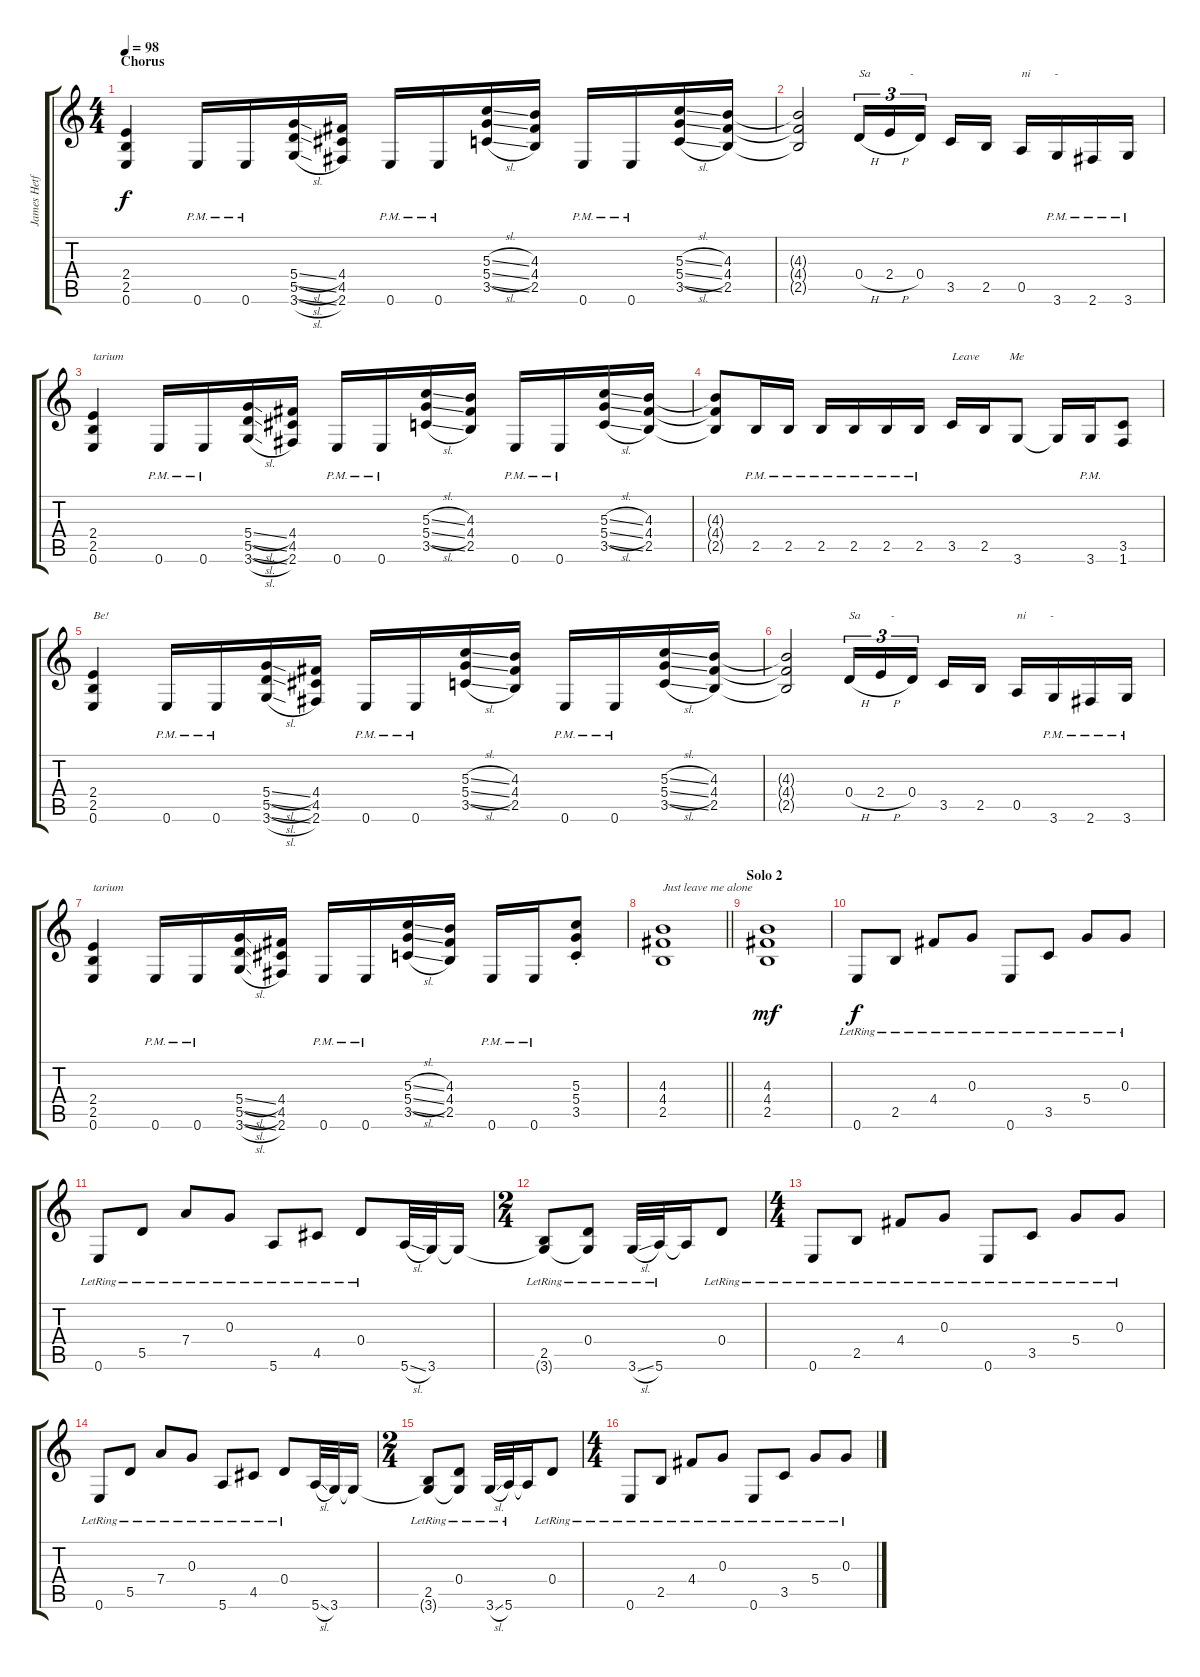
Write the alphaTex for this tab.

\track ("James Hetfield" "James Hetf") {instrument electricguitarclean}
\staff {score tabs}
\tuning (E4 B3 G3 D3 A2 E2) {hide}
\ts (4 4)
\section ("" "Chorus")
\tempo 98
\clef g2
\ks c
(2.4 2.5 0.6).4{dy f instrument distortionguitar} 0.6{pm}.16 0.6{pm}.16 (5.4{sl} 5.5{sl} 3.6{sl}).16 (4.4 4.5 2.6).16 0.6{pm}.16 0.6{pm}.16 (5.3{sl} 5.4{sl} 3.5{sl}).16 (4.3 4.4 2.5).16 0.6{pm}.16 0.6{pm}.16 (5.3{sl} 5.4{sl} 3.5{sl}).16 (4.3 4.4 2.5).16 |
(4.3{t} 4.4{t} 2.5{t}).2 0.4{h}.16{tu (3 2) txt "Sa             -    "} 2.4{h}.16{tu (3 2)} 0.4.16{tu (3 2) beam splitsecondary} 3.5.16 2.5.16 0.5.16{txt "ni        -   "} 3.6{pm}.16 2.6{pm}.16 3.6{pm}.16 |
(2.4 2.5 0.6).4{txt "tarium"} 0.6{pm}.16 0.6{pm}.16 (5.4{sl} 5.5{sl} 3.6{sl}).16 (4.4 4.5 2.6).16 0.6{pm}.16 0.6{pm}.16 (5.3{sl} 5.4{sl} 3.5{sl}).16 (4.3 4.4 2.5).16 0.6{pm}.16 0.6{pm}.16 (5.3{sl} 5.4{sl} 3.5{sl}).16 (4.3 4.4 2.5).16 |
(4.3{t} 4.4{t} 2.5{t}).8 2.5{pm}.16 2.5{pm}.16 2.5{pm}.16 2.5{pm}.16 2.5{pm}.16 2.5{pm}.16 3.5.16{txt "Leave          Me "} 2.5.16 3.6.8 3.6{t}.16 3.6{pm}.16 (3.5 1.6).8 |
(2.4 2.5 0.6).4{txt "Be!"} 0.6{pm}.16 0.6{pm}.16 (5.4{sl} 5.5{sl} 3.6{sl}).16 (4.4 4.5 2.6).16 0.6{pm}.16 0.6{pm}.16 (5.3{sl} 5.4{sl} 3.5{sl}).16 (4.3 4.4 2.5).16 0.6{pm}.16 0.6{pm}.16 (5.3{sl} 5.4{sl} 3.5{sl}).16 (4.3 4.4 2.5).16 |
(4.3{t} 4.4{t} 2.5{t}).2 0.4{h}.16{tu (3 2) txt "Sa          -"} 2.4{h}.16{tu (3 2)} 0.4.16{tu (3 2) beam splitsecondary} 3.5.16 2.5.16 0.5.16{txt "ni        -"} 3.6{pm}.16 2.6{pm}.16 3.6{pm}.16 |
(2.4 2.5 0.6).4{txt "tarium"} 0.6{pm}.16 0.6{pm}.16 (5.4{sl} 5.5{sl} 3.6{sl}).16 (4.4 4.5 2.6).16 0.6{pm}.16 0.6{pm}.16 (5.3{sl} 5.4{sl} 3.5{sl}).16 (4.3 4.4 2.5).16 0.6{pm}.16 0.6{pm}.16 (5.3{st} 5.4{st} 3.5{st}).8 |
\barLineRight lightlight
(4.3 4.4 2.5).1{txt "Just leave me alone "} |
\section ("" "Solo 2")
(4.3 4.4 2.5).1{dy mf} |
0.6{lr}.8{dy f instrument electricguitarclean} 2.5{lr}.8 4.4{lr}.8 0.3{lr}.8 0.6{lr}.8 3.5{lr}.8 5.4{lr}.8 0.3{lr}.8 |
0.6{lr}.8 5.5{lr}.8 7.4{lr}.8 0.3{lr}.8 5.6{lr}.8 4.5{lr}.8 0.4{lr}.8 5.6{sl}.32 3.6.32 3.6{t}.16 |
\ts (2 4)
(2.5{lr} 3.6{t}).8 (0.4{lr} 3.6{t}).8 3.6{sl lr}.32 5.6{lr}.32 5.6{t}.16 0.4{lr}.8 |
\ts (4 4)
0.6{lr}.8 2.5{lr}.8 4.4{lr}.8 0.3{lr}.8 0.6{lr}.8 3.5{lr}.8 5.4{lr}.8 0.3{lr}.8 |
0.6{lr}.8 5.5{lr}.8 7.4{lr}.8 0.3{lr}.8 5.6{lr}.8 4.5{lr}.8 0.4{lr}.8 5.6{sl}.32 3.6.32 3.6{t}.16 |
\ts (2 4)
(2.5{lr} 3.6{t}).8 (0.4{lr} 3.6{t}).8 3.6{sl lr}.32 5.6{lr}.32 5.6{t}.16 0.4{lr}.8 |
\ts (4 4)
0.6{lr}.8 2.5{lr}.8 4.4{lr}.8 0.3{lr}.8 0.6{lr}.8 3.5{lr}.8 5.4{lr}.8 0.3{lr}.8
